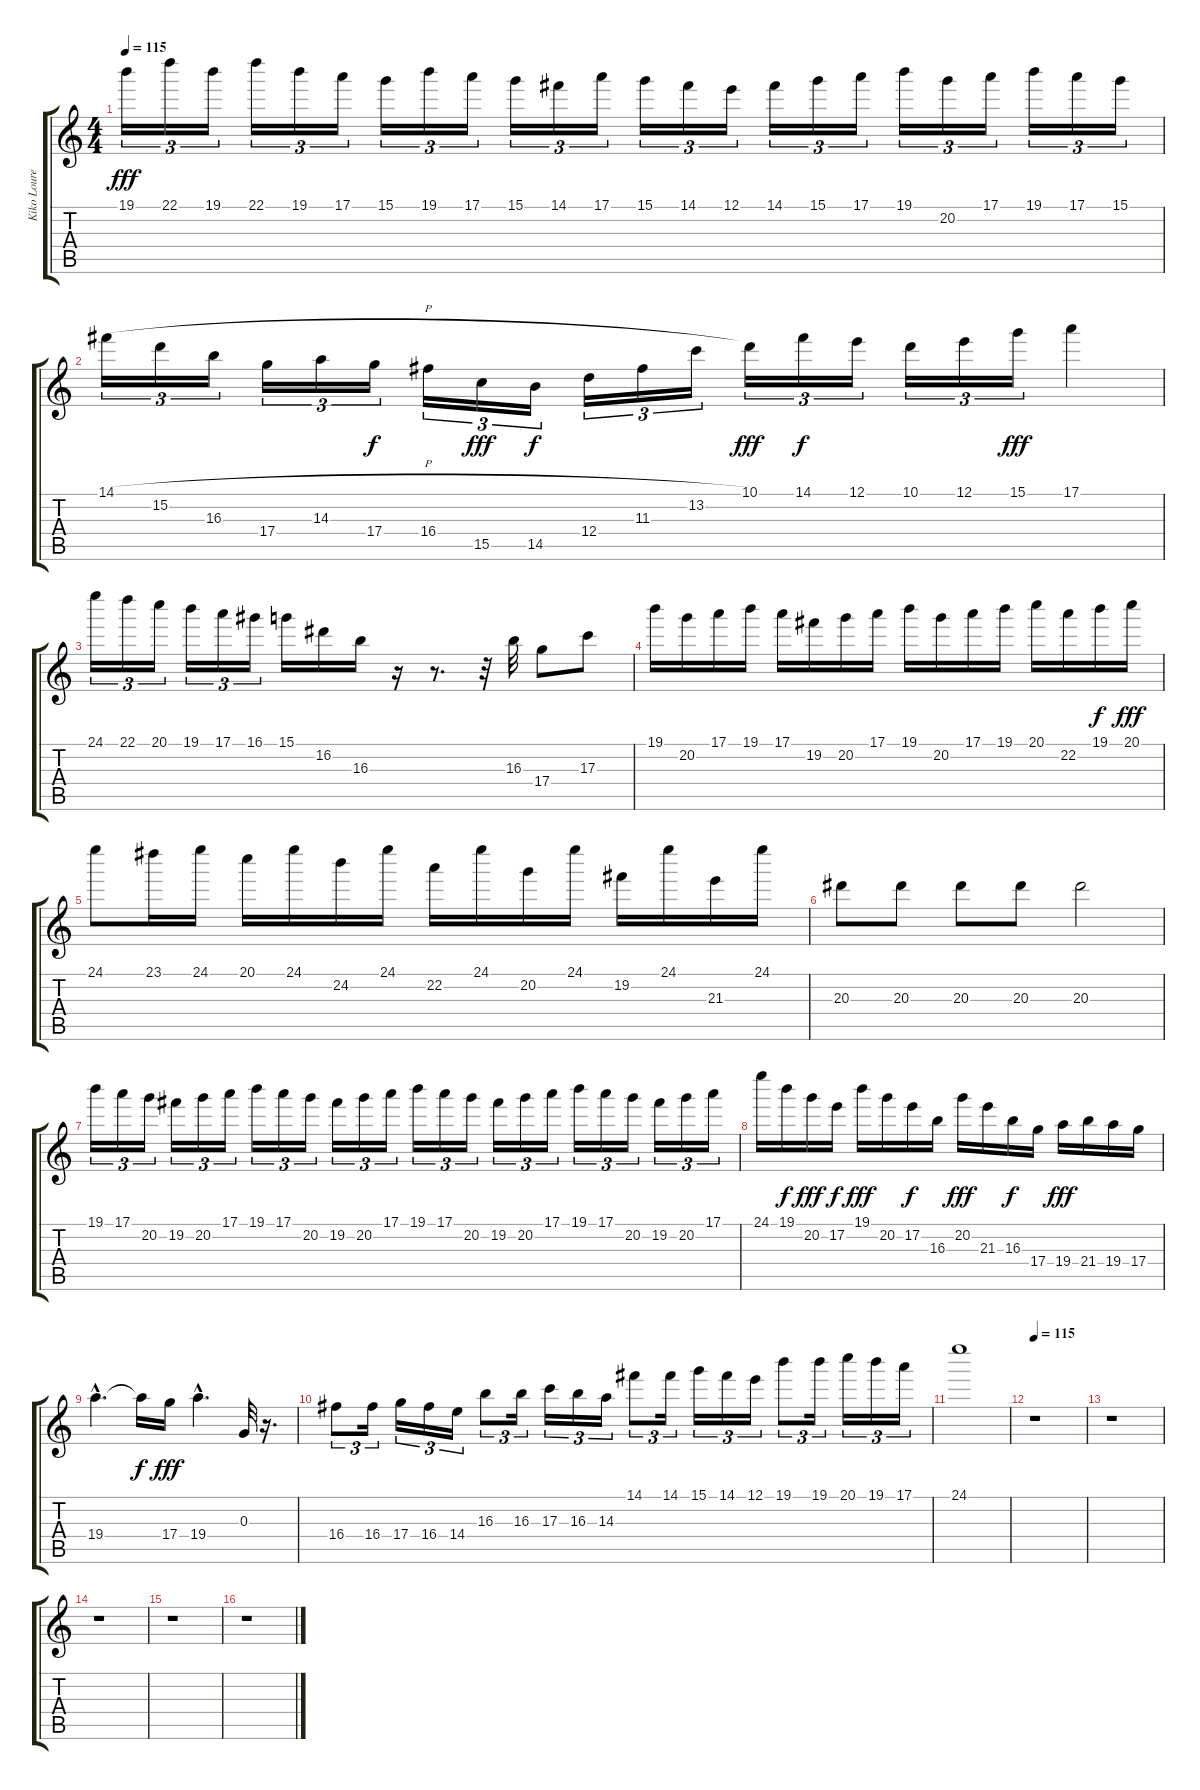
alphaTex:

\track ("Kiko Loureiro" "Kiko Loure") {instrument distortionguitar}
\staff {score tabs}
\tuning (E4 B3 G3 D3 A2 E2) {hide}
\ts (4 4)
\tempo 115
\clef g2
\ks c
19.1.16{tu (3 2) dy fff} 22.1.16{tu (3 2)} 19.1.16{tu (3 2)} 22.1.16{tu (3 2)} 19.1.16{tu (3 2)} 17.1.16{tu (3 2)} 15.1.16{tu (3 2)} 19.1.16{tu (3 2)} 17.1.16{tu (3 2)} 15.1.16{tu (3 2)} 14.1.16{tu (3 2)} 17.1.16{tu (3 2)} 15.1.16{tu (3 2)} 14.1.16{tu (3 2)} 12.1.16{tu (3 2)} 14.1.16{tu (3 2)} 15.1.16{tu (3 2)} 17.1.16{tu (3 2)} 19.1.16{tu (3 2)} 20.2.16{tu (3 2)} 17.1.16{tu (3 2)} 19.1.16{tu (3 2)} 17.1.16{tu (3 2)} 15.1.16{tu (3 2)} |
14.1{h}.16{tu (3 2)} 15.2.16{tu (3 2)} 16.3.16{tu (3 2)} 17.4.16{tu (3 2)} 14.3.16{tu (3 2)} 17.4.16{tu (3 2) dy f} 16.4.16{tu (3 2)} 15.5.16{tu (3 2) dy fff} 14.5.16{tu (3 2) dy f} 12.4.16{tu (3 2)} 11.3.16{tu (3 2)} 13.2.16{tu (3 2)} 10.1.16{tu (3 2) dy fff} 14.1.16{tu (3 2) dy f} 12.1.16{tu (3 2)} 10.1.16{tu (3 2)} 12.1.16{tu (3 2)} 15.1.16{tu (3 2) dy fff} 17.1.4 |
24.1.16{tu (3 2)} 22.1.16{tu (3 2)} 20.1.16{tu (3 2)} 19.1.16{tu (3 2)} 17.1.16{tu (3 2)} 16.1.16{tu (3 2)} 15.1.16 16.2.16 16.3.16 r.16 r.8{d} r.32 16.3.32 17.4.8 17.3.8 |
19.1.16 20.2.16 17.1.16 19.1.16 17.1.16 19.2.16 20.2.16 17.1.16 19.1.16 20.2.16 17.1.16 19.1.16 20.1.16 22.2.16 19.1.16{dy f} 20.1.16{dy fff} |
24.1.8 23.1.16 24.1.16 20.1.16 24.1.16 24.2.16 24.1.16 22.2.16 24.1.16 20.2.16 24.1.16 19.2.16 24.1.16 21.3.16 24.1.16 |
20.3.8 20.3.8 20.3.8 20.3.8 20.3.2 |
19.1.16{tu (3 2)} 17.1.16{tu (3 2)} 20.2.16{tu (3 2)} 19.2.16{tu (3 2)} 20.2.16{tu (3 2)} 17.1.16{tu (3 2)} 19.1.16{tu (3 2)} 17.1.16{tu (3 2)} 20.2.16{tu (3 2)} 19.2.16{tu (3 2)} 20.2.16{tu (3 2)} 17.1.16{tu (3 2)} 19.1.16{tu (3 2)} 17.1.16{tu (3 2)} 20.2.16{tu (3 2)} 19.2.16{tu (3 2)} 20.2.16{tu (3 2)} 17.1.16{tu (3 2)} 19.1.16{tu (3 2)} 17.1.16{tu (3 2)} 20.2.16{tu (3 2)} 19.2.16{tu (3 2)} 20.2.16{tu (3 2)} 17.1.16{tu (3 2)} |
24.1.16 19.1.16{dy f} 20.2.16{dy fff} 17.2.16{dy f} 19.1.16{dy fff} 20.2.16 17.2.16{dy f} 16.3.16 20.2.16{dy fff} 21.3.16 16.3.16{dy f} 17.4.16 19.4.16{dy fff} 21.4.16 19.4.16 17.4.16 |
19.4{hac}.4{d} 19.4{t}.16{dy f} 17.4.16{dy fff} 19.4{hac}.4{d} 0.3.32 r.16{d} |
16.4.8{tu (3 2)} 16.4.16{tu (3 2)} 17.4.16{tu (3 2)} 16.4.16{tu (3 2)} 14.4.16{tu (3 2)} 16.3.8{tu (3 2)} 16.3.16{tu (3 2)} 17.3.16{tu (3 2)} 16.3.16{tu (3 2)} 14.3.16{tu (3 2)} 14.1.8{tu (3 2)} 14.1.16{tu (3 2)} 15.1.16{tu (3 2)} 14.1.16{tu (3 2)} 12.1.16{tu (3 2)} 19.1.8{tu (3 2)} 19.1.16{tu (3 2)} 20.1.16{tu (3 2)} 19.1.16{tu (3 2)} 17.1.16{tu (3 2)} |
24.1.1 |
\tempo 115
r.1 |
r.1 |
r.1 |
r.1 |
r.1
